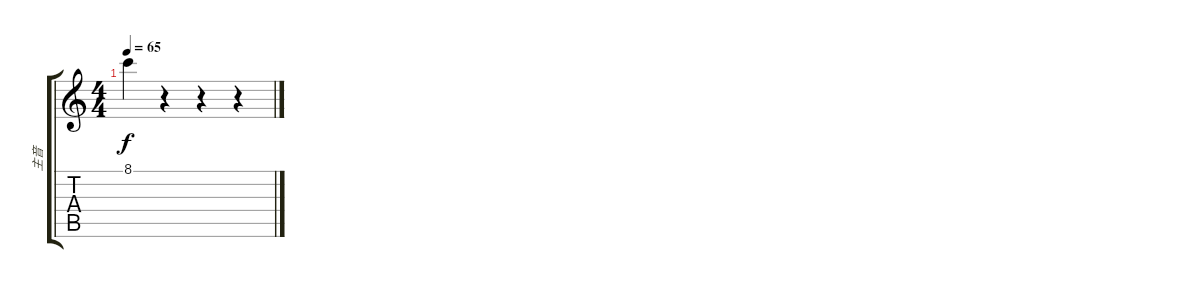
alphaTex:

\track ("主音" "主音") {instrument distortionguitar}
\staff {score tabs}
\tuning (E4 B3 G3 D3 A2 E2) {hide}
\ts (4 4)
\tempo 65
\clef g2
\ks c
8.1{t}.4{dy f} r.4 r.4 r.4
